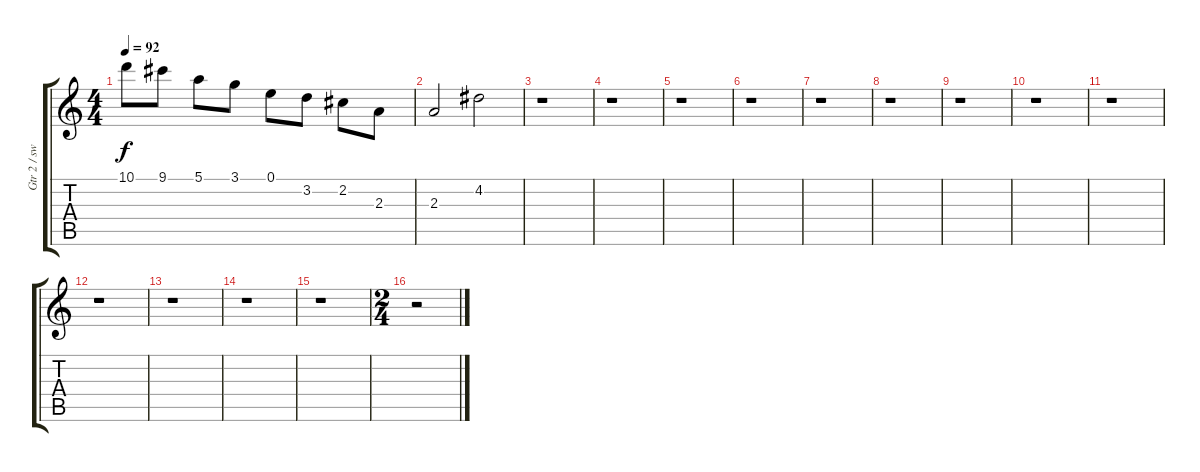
\track ("Gtr 2 / swomanderl" "Gtr 2 / sw") {instrument electricguitarjazz}
\staff {score tabs}
\tuning (E4 B3 G3 D3 A2 E2) {hide}
\ts (4 4)
\tempo 92
\clef g2
\ks c
10.1.8{dy f} 9.1.8 5.1.8 3.1.8 0.1.8 3.2.8 2.2.8 2.3.8 |
2.3.2 4.2.2 |
r.1 |
r.1 |
r.1 |
r.1 |
r.1 |
r.1 |
r.1 |
r.1 |
r.1 |
r.1 |
r.1 |
r.1 |
r.1 |
\ts (2 4)
r.2
